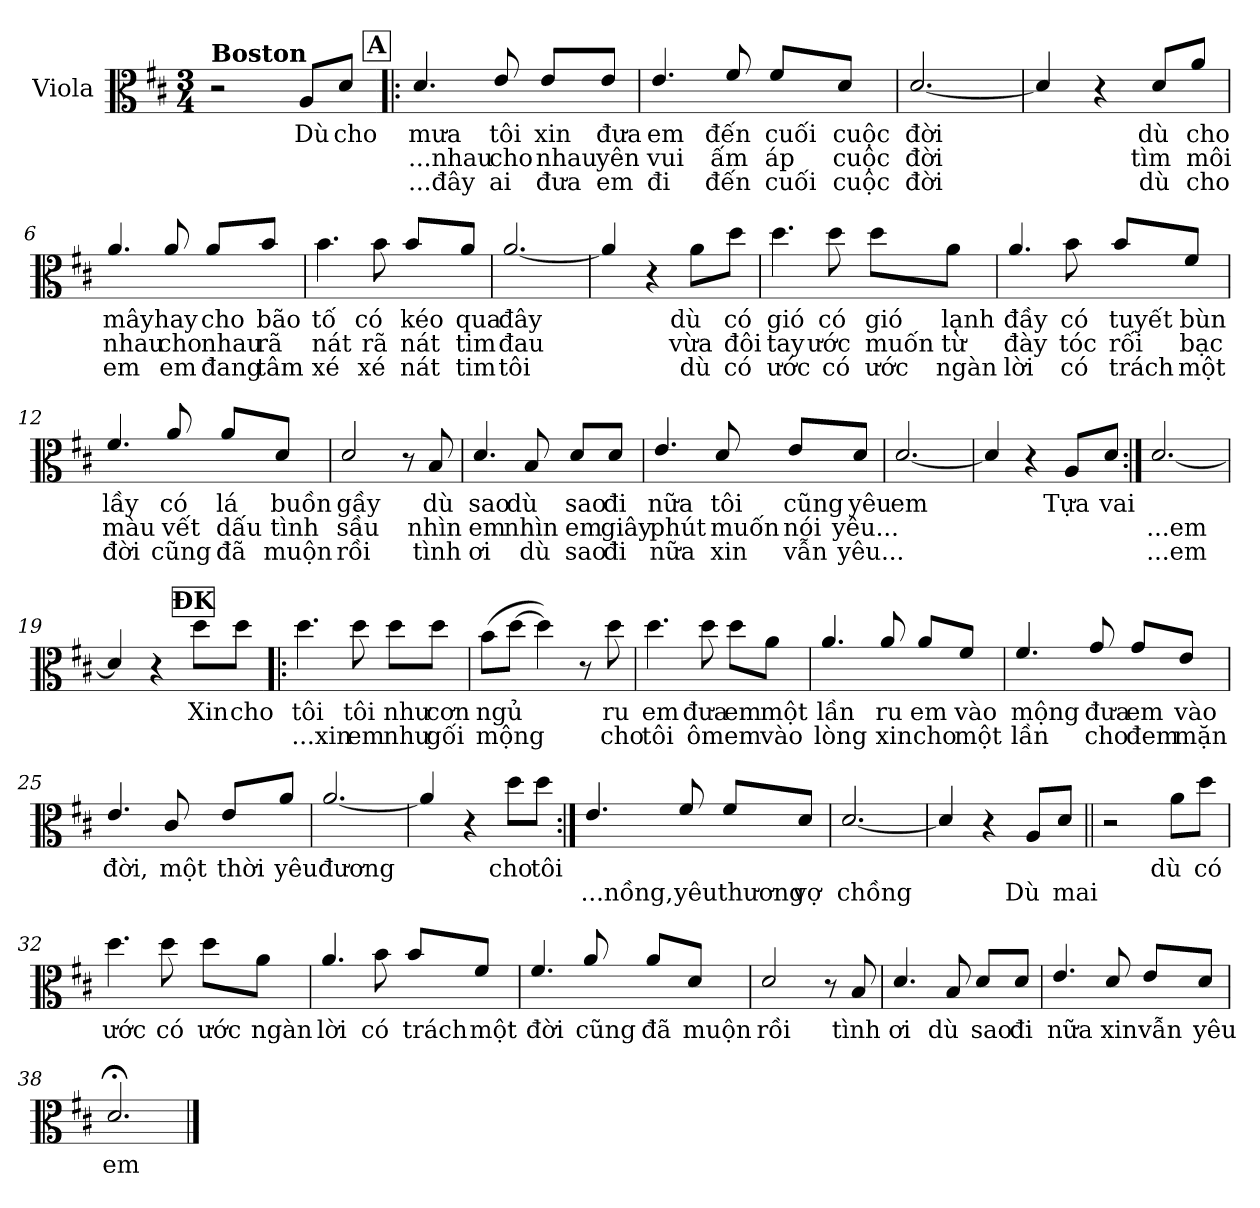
**kern	**text	**text	**text
*part1	*part1	*part1	*part1
*staff1	*staff1	*staff1	*staff1
*I"Viola	*	*	*
*I'Vla.	*	*	*
*clefC3	*	*	*
*k[f#c#]	*	*	*
*D:	*	*	*
*M3/4	*	*	*
*MM69	*	*	*
=1	=1	=1	=1
!LO:TX:a:B:t=Boston	!	!	!
2r	.	.	.
!	!LO:LY:b	!	!
8A/L	Dù	.	.
!	!LO:LY:b	!	!
8d/J	cho	.	.
!!LO:REH:place=s1:a:B:fs=14:t=A
=2!|:	=2!|:	=2!|:	=2!|:
!	!LO:LY:b	!LO:LY:b	!LO:LY:b
4.d/	mưa	...nhau	...đây
!	!LO:LY:b	!LO:LY:b	!LO:LY:b
8e/	tôi	cho	ai
!	!LO:LY:b	!LO:LY:b	!LO:LY:b
8e/L	xin	nhau	đưa
!	!LO:LY:b	!LO:LY:b	!LO:LY:b
8e/J	đưa	yên	em
=3	=3	=3	=3
!	!LO:LY:b	!LO:LY:b	!LO:LY:b
4.e/	em	vui	đi
!	!LO:LY:b	!LO:LY:b	!LO:LY:b
8f#/	đến	ấm	đến
!	!LO:LY:b	!LO:LY:b	!LO:LY:b
8f#/L	cuối	áp	cuối
!	!LO:LY:b	!LO:LY:b	!LO:LY:b
8d/J	cuộc	cuộc	cuộc
!!LO:LB:g=z
=4	=4	=4	=4
!	!LO:LY:b	!LO:LY:b	!LO:LY:b
[2.d/	đời	đời	đời
=5	=5	=5	=5
4d/]	.	.	.
4r	.	.	.
!	!LO:LY:b	!LO:LY:b	!LO:LY:b
8d/L	dù	tìm	dù
!	!LO:LY:b	!LO:LY:b	!LO:LY:b
8a/J	cho	môi	cho
=6	=6	=6	=6
!	!LO:LY:b	!LO:LY:b	!LO:LY:b
4.a/	mây	nhau	em
!	!LO:LY:b	!LO:LY:b	!LO:LY:b
8a/	hay	cho	em
!	!LO:LY:b	!LO:LY:b	!LO:LY:b
8a/L	cho	nhau	đang
!	!LO:LY:b	!LO:LY:b	!LO:LY:b
8b/J	bão	rã	tâm
=7	=7	=7	=7
!	!LO:LY:b	!LO:LY:b	!LO:LY:b
4.b\	tố	nát	xé
!	!LO:LY:b	!LO:LY:b	!LO:LY:b
8b\	có	rã	xé
!	!LO:LY:b	!LO:LY:b	!LO:LY:b
8b/L	kéo	nát	nát
!	!LO:LY:b	!LO:LY:b	!LO:LY:b
8a/J	qua	tim	tim
!!LO:LB:g=z
=8	=8	=8	=8
!	!LO:LY:b	!LO:LY:b	!LO:LY:b
[2.a/	đây	đau	tôi
=9	=9	=9	=9
4a/]	.	.	.
4r	.	.	.
!	!LO:LY:b	!LO:LY:b	!LO:LY:b
8a\L	dù	vừa	dù
!	!LO:LY:b	!LO:LY:b	!LO:LY:b
8dd\J	có	đôi	có
=10	=10	=10	=10
!	!LO:LY:b	!LO:LY:b	!LO:LY:b
4.dd\	gió	tay	ước
!	!LO:LY:b	!LO:LY:b	!LO:LY:b
8dd\	có	ước	có
!	!LO:LY:b	!LO:LY:b	!LO:LY:b
8dd\L	gió	muốn	ước
!	!LO:LY:b	!LO:LY:b	!LO:LY:b
8a\J	lạnh	từ	ngàn
=11	=11	=11	=11
!	!LO:LY:b	!LO:LY:b	!LO:LY:b
4.a/	đầy	đày	lời
!	!LO:LY:b	!LO:LY:b	!LO:LY:b
8b\	có	tóc	có
!	!LO:LY:b	!LO:LY:b	!LO:LY:b
8b/L	tuyết	rối	trách
!	!LO:LY:b	!LO:LY:b	!LO:LY:b
8f#/J	bùn	bạc	một
!!LO:LB:g=z
=12	=12	=12	=12
!	!LO:LY:b	!LO:LY:b	!LO:LY:b
4.f#/	lầy	màu	đời
!	!LO:LY:b	!LO:LY:b	!LO:LY:b
8a/	có	vết	cũng
!	!LO:LY:b	!LO:LY:b	!LO:LY:b
8a/L	lá	dấu	đã
!	!LO:LY:b	!LO:LY:b	!LO:LY:b
8d/J	buồn	tình	muộn
=13	=13	=13	=13
!	!LO:LY:b	!LO:LY:b	!LO:LY:b
2d/	gầy	sầu	rồi
8r	.	.	.
!	!LO:LY:b	!LO:LY:b	!LO:LY:b
8B/	dù	nhìn	tình
=14	=14	=14	=14
!	!LO:LY:b	!LO:LY:b	!LO:LY:b
4.d/	sao	em	ơi
!	!LO:LY:b	!LO:LY:b	!LO:LY:b
8B/	dù	nhìn	dù
!	!LO:LY:b	!LO:LY:b	!LO:LY:b
8d/L	sao	em	sao
!	!LO:LY:b	!LO:LY:b	!LO:LY:b
8d/J	đi	giây	đi
=15	=15	=15	=15
!	!LO:LY:b	!LO:LY:b	!LO:LY:b
4.e/	nữa	phút	nữa
!	!LO:LY:b	!LO:LY:b	!LO:LY:b
8d/	tôi	muốn	xin
!	!LO:LY:b	!LO:LY:b	!LO:LY:b
8e/L	cũng	nói	vẫn
!	!LO:LY:b	!LO:LY:b	!LO:LY:b
8d/J	yêu	yêu...	yêu...
!!LO:LB:g=z
=16	=16	=16	=16
!	!LO:LY:b	!	!
[2.d/	em	.	.
=17	=17	=17	=17
4d/]	.	.	.
4r	.	.	.
!	!LO:LY:b	!	!
8A/L	Tựa	.	.
!	!LO:LY:b	!	!
8d/J	vai	.	.
=18:|!	=18:|!	=18:|!	=18:|!
!	!	!LO:LY:b	!LO:LY:b
[2.d/	.	...em	...em
!!LO:REH:place=s1:a:B:fs=14:t=ĐK:qo=2
=19	=19	=19	=19
4dZ/]	.	.	.
4r	.	.	.
!	!LO:LY:b	!	!
8dd\L	Xin	.	.
!	!LO:LY:b	!	!
8dd\J	cho	.	.
=20!|:	=20!|:	=20!|:	=20!|:
!	!LO:LY:b	!LO:LY:b	!
4.dd\	tôi	...xin	.
!	!LO:LY:b	!LO:LY:b	!
8dd\	tôi	em	.
!	!LO:LY:b	!LO:LY:b	!
8dd\L	như	như	.
!	!LO:LY:b	!LO:LY:b	!
8dd\J	cơn	gối	.
!!LO:LB:g=z
=21	=21	=21	=21
!	!LO:LY:b	!LO:LY:b	!
(>8b\L	ngủ	mộng	.
[8dd\J	.	.	.
4dd\])	.	.	.
8r	.	.	.
!	!LO:LY:b	!LO:LY:b	!
8dd\	ru	cho	.
=22	=22	=22	=22
!	!LO:LY:b	!LO:LY:b	!
4.dd\	em	tôi	.
!	!LO:LY:b	!LO:LY:b	!
8dd\	đưa	ôm	.
!	!LO:LY:b	!LO:LY:b	!
8dd\L	em	em	.
!	!LO:LY:b	!LO:LY:b	!
8a\J	một	vào	.
=23	=23	=23	=23
!	!LO:LY:b	!LO:LY:b	!
4.a/	lần	lòng	.
!	!LO:LY:b	!LO:LY:b	!
8a/	ru	xin	.
!	!LO:LY:b	!LO:LY:b	!
8a/L	em	cho	.
!	!LO:LY:b	!LO:LY:b	!
8f#/J	vào	một	.
=24	=24	=24	=24
!	!LO:LY:b	!LO:LY:b	!
4.f#/	mộng	lần	.
!	!LO:LY:b	!LO:LY:b	!
8g/	đưa	cho	.
!	!LO:LY:b	!LO:LY:b	!
8g/L	em	đem	.
!	!LO:LY:b	!LO:LY:b	!
8e/J	vào	mặn	.
=25	=25	=25	=25
!	!LO:LY:b	!	!
4.e/	đời,	.	.
!	!LO:LY:b	!	!
8c#/	một	.	.
!	!LO:LY:b	!	!
8e/L	thời	.	.
!	!LO:LY:b	!	!
8a/J	yêu	.	.
=26	=26	=26	=26
!	!LO:LY:b	!	!
[2.a/	đương	.	.
!!LO:LB:g=z
=27	=27	=27	=27
4a/]	.	.	.
4r	.	.	.
!	!LO:LY:b	!	!
8dd\L	cho	.	.
!	!LO:LY:b	!	!
8dd\J	tôi	.	.
=28:|!	=28:|!	=28:|!	=28:|!
!	!	!LO:LY:b	!
4.e/	.	...nồng,	.
!	!	!LO:LY:b	!
8f#/	.	yêu	.
!	!	!LO:LY:b	!
8f#/L	.	thương	.
!	!	!LO:LY:b	!
8d/J	.	vợ	.
=29	=29	=29	=29
!	!	!LO:LY:b	!
[2.d/	.	chồng	.
=30	=30	=30	=30
4d/]	.	.	.
4r	.	.	.
!	!	!LO:LY:b	!
8A/L	.	Dù	.
!	!	!LO:LY:b	!
8d/J	.	mai	.
=31||	=31||	=31||	=31||
2r	.	.	.
!	!LO:LY:b	!	!
8a\L	dù	.	.
!	!LO:LY:b	!	!
8dd\J	có	.	.
=32	=32	=32	=32
!	!LO:LY:b	!	!
4.dd\	ước	.	.
!	!LO:LY:b	!	!
8dd\	có	.	.
!	!LO:LY:b	!	!
8dd\L	ước	.	.
!	!LO:LY:b	!	!
8a\J	ngàn	.	.
!!LO:LB:g=z
=33	=33	=33	=33
!	!LO:LY:b	!	!
4.a/	lời	.	.
!	!LO:LY:b	!	!
8b\	có	.	.
!	!LO:LY:b	!	!
8b/L	trách	.	.
!	!LO:LY:b	!	!
8f#/J	một	.	.
=34	=34	=34	=34
!	!LO:LY:b	!	!
4.f#/	đời	.	.
!	!LO:LY:b	!	!
8a/	cũng	.	.
!	!LO:LY:b	!	!
8a/L	đã	.	.
!	!LO:LY:b	!	!
8d/J	muộn	.	.
=35	=35	=35	=35
!	!LO:LY:b	!	!
2d/	rồi	.	.
8r	.	.	.
!	!LO:LY:b	!	!
8B/	tình	.	.
=36	=36	=36	=36
!	!LO:LY:b	!	!
4.d/	ơi	.	.
!	!LO:LY:b	!	!
8B/	dù	.	.
!	!LO:LY:b	!	!
8d/L	sao	.	.
!	!LO:LY:b	!	!
8d/J	đi	.	.
=37	=37	=37	=37
!	!LO:LY:b	!	!
4.e/	nữa	.	.
!	!LO:LY:b	!	!
8d/	xin	.	.
!	!LO:LY:b	!	!
8e/L	vẫn	.	.
!	!LO:LY:b	!	!
8d/J	yêu	.	.
=38	=38	=38	=38
!	!LO:LY:b	!	!
2.d;</	em	.	.
==	==	==	==
*-	*-	*-	*-
